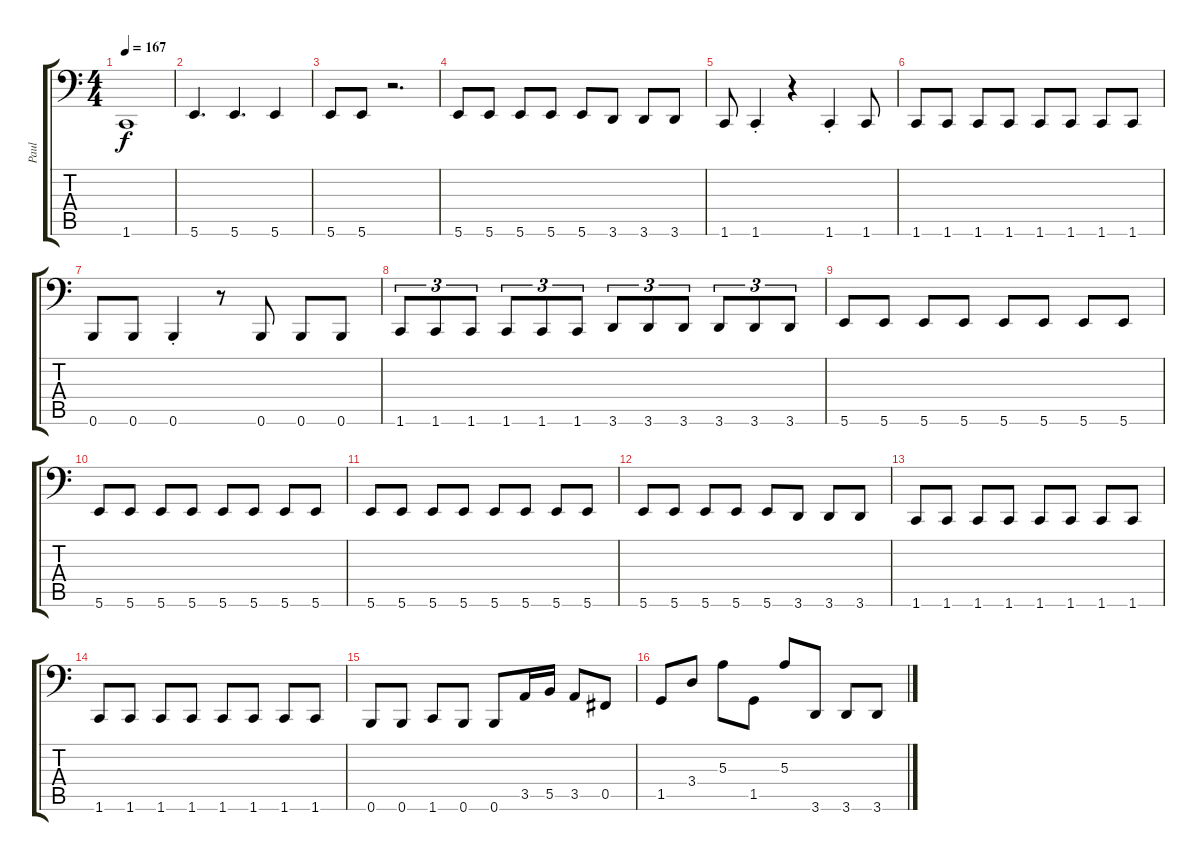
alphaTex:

\track ("Paul" "Paul") {instrument electricbassfinger}
\staff {score tabs}
\tuning (Db3 Ab2 E2 B1 Gb1 B0) {hide}
\ts (4 4)
\tempo 167
\clef f4
\ks c
1.6.1{dy f} |
5.6.4{d} 5.6.4{d} 5.6.4 |
5.6.8 5.6.8 r.2{d} |
5.6.8 5.6.8 5.6.8 5.6.8 5.6.8 3.6.8 3.6.8 3.6.8 |
1.6.8 1.6{st}.4 r.4 1.6{st}.4 1.6.8 |
1.6.8 1.6.8 1.6.8 1.6.8 1.6.8 1.6.8 1.6.8 1.6.8 |
0.6.8 0.6.8 0.6{st}.4 r.8 0.6.8 0.6.8 0.6.8 |
1.6.8{tu (3 2)} 1.6.8{tu (3 2)} 1.6.8{tu (3 2)} 1.6.8{tu (3 2)} 1.6.8{tu (3 2)} 1.6.8{tu (3 2)} 3.6.8{tu (3 2)} 3.6.8{tu (3 2)} 3.6.8{tu (3 2)} 3.6.8{tu (3 2)} 3.6.8{tu (3 2)} 3.6.8{tu (3 2)} |
5.6.8 5.6.8 5.6.8 5.6.8 5.6.8 5.6.8 5.6.8 5.6.8 |
5.6.8 5.6.8 5.6.8 5.6.8 5.6.8 5.6.8 5.6.8 5.6.8 |
5.6.8 5.6.8 5.6.8 5.6.8 5.6.8 5.6.8 5.6.8 5.6.8 |
5.6.8 5.6.8 5.6.8 5.6.8 5.6.8 3.6.8 3.6.8 3.6.8 |
1.6.8 1.6.8 1.6.8 1.6.8 1.6.8 1.6.8 1.6.8 1.6.8 |
1.6.8 1.6.8 1.6.8 1.6.8 1.6.8 1.6.8 1.6.8 1.6.8 |
0.6.8 0.6.8 1.6.8 0.6.8 0.6.8 3.5.16 5.5.16 3.5.8 0.5.8 |
1.5.8 3.4.8 5.3.8 1.5.8 5.3.8 3.6.8 3.6.8 3.6.8
